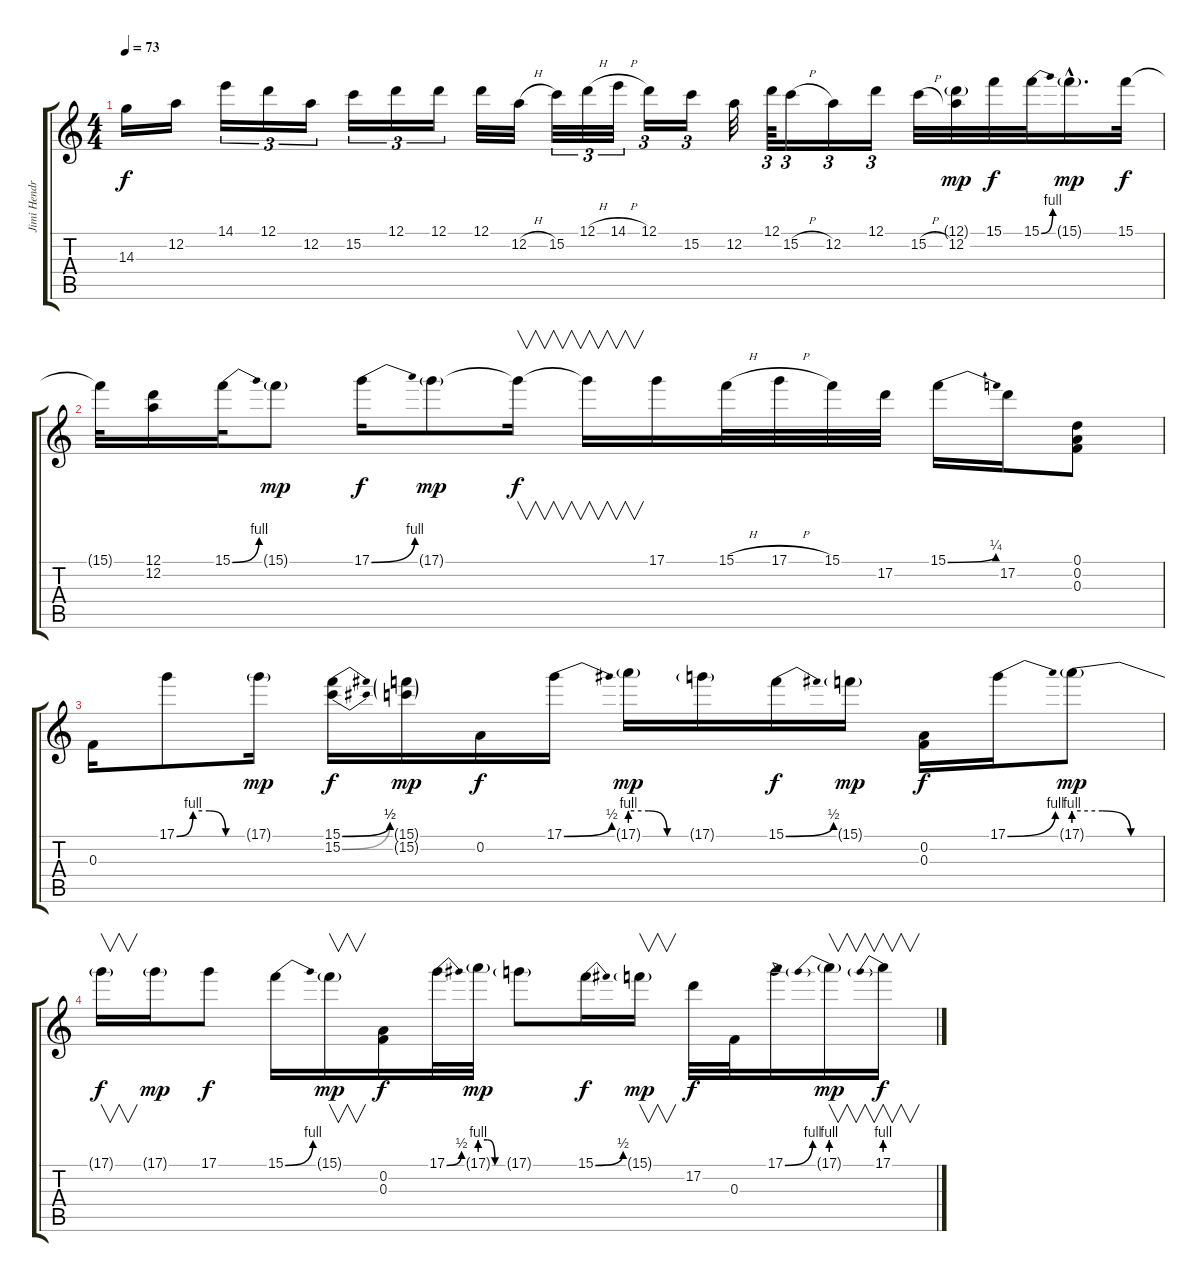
\track ("Jimi Hendrix" "Jimi Hendr") {instrument overdrivenguitar}
\staff {score tabs}
\tuning (D4 A3 F3 C3 G2 D2) {hide}
\ts (4 4)
\tempo 73
\clef g2
\ks c
14.3.16{dy f} 12.2.16 14.1.16{tu (3 2)} 12.1.16{tu (3 2)} 12.2.16{tu (3 2)} 15.2.16{tu (3 2)} 12.1.16{tu (3 2)} 12.1.16{tu (3 2)} 12.1.32 12.2{h}.32 15.2.32{tu (3 2)} 12.1{h}.32{tu (3 2)} 14.1{h}.32{tu (3 2)} 12.1.16{tu (3 2)} 15.2.16{tu (3 2)} 12.2.32 12.1.64{tu (3 2)} 15.2{h}.16{tu (3 2)} 12.2.16{tu (3 2)} 12.1.16{tu (3 2)} 15.2{h}.32 (12.1{g} 12.2).32{dy mp} 15.1.32{dy f} 15.1{be (bend 0 0 60 4)}.32 15.1{g hac}.16{d dy mp} 15.1.32{dy f} |
15.1{t}.32 (12.1 12.2).16 15.1{be (bend 0 0 60 4)}.32 15.1{g}.8{dy mp} 17.1{be (bend 0 0 60 4)}.16{dy f} 17.1{g}.8{dy mp} 17.1{t}.16{v dy f} 17.1{t}.16{v} 17.1.16 15.1{h}.32 17.1{h}.32 15.1.32 17.2.32 15.1{be (bend 0 0 60 1)}.16 17.2.16 (0.1 0.2 0.3).8 |
0.3.16 17.1{be (custom 0 0 15 4 30 4 45 0 60 0)}.8 17.1{g}.16{dy mp} (15.1{be (bend 0 0 60 2)} 15.2{be (bend 0 0 60 2)}).16{dy f} (15.1{g} 15.2{g}).16{dy mp} 0.2.16{dy f} 17.1{be (bend 0 0 60 2)}.16 17.1{be (custom 0 4 20 4 40 0 60 0) g}.16{dy mp} 17.1{g}.16 15.1{be (bend 0 0 60 2)}.16{dy f} 15.1{g}.16{dy mp} (0.2 0.3).16{dy f} 17.1{be (bend 0 0 60 4)}.16 17.1{be (custom 0 4 20 4 40 0 60 0) g}.8{dy mp} |
17.1{t}.16{v dy f} 17.1{g}.16{dy mp} 17.1.8{dy f} 15.1{be (bend 0 0 60 4)}.16 15.1{g}.16{v dy mp} (0.2 0.3).16{dy f} 17.1{be (bend 0 0 60 2)}.32 17.1{be (custom 0 4 20 4 40 0 60 0) g}.32{dy mp} 17.1{g}.8 15.1{be (bend 0 0 60 2)}.16{dy f} 15.1{g}.16{v dy mp} 17.2.32{dy f} 0.3.32 17.1{be (bend 0 0 60 4)}.16 17.1{be (prebend 0 4 60 4) g}.16{v dy mp} 17.1{be (prebend 0 4 60 4)}.16{v dy f}
